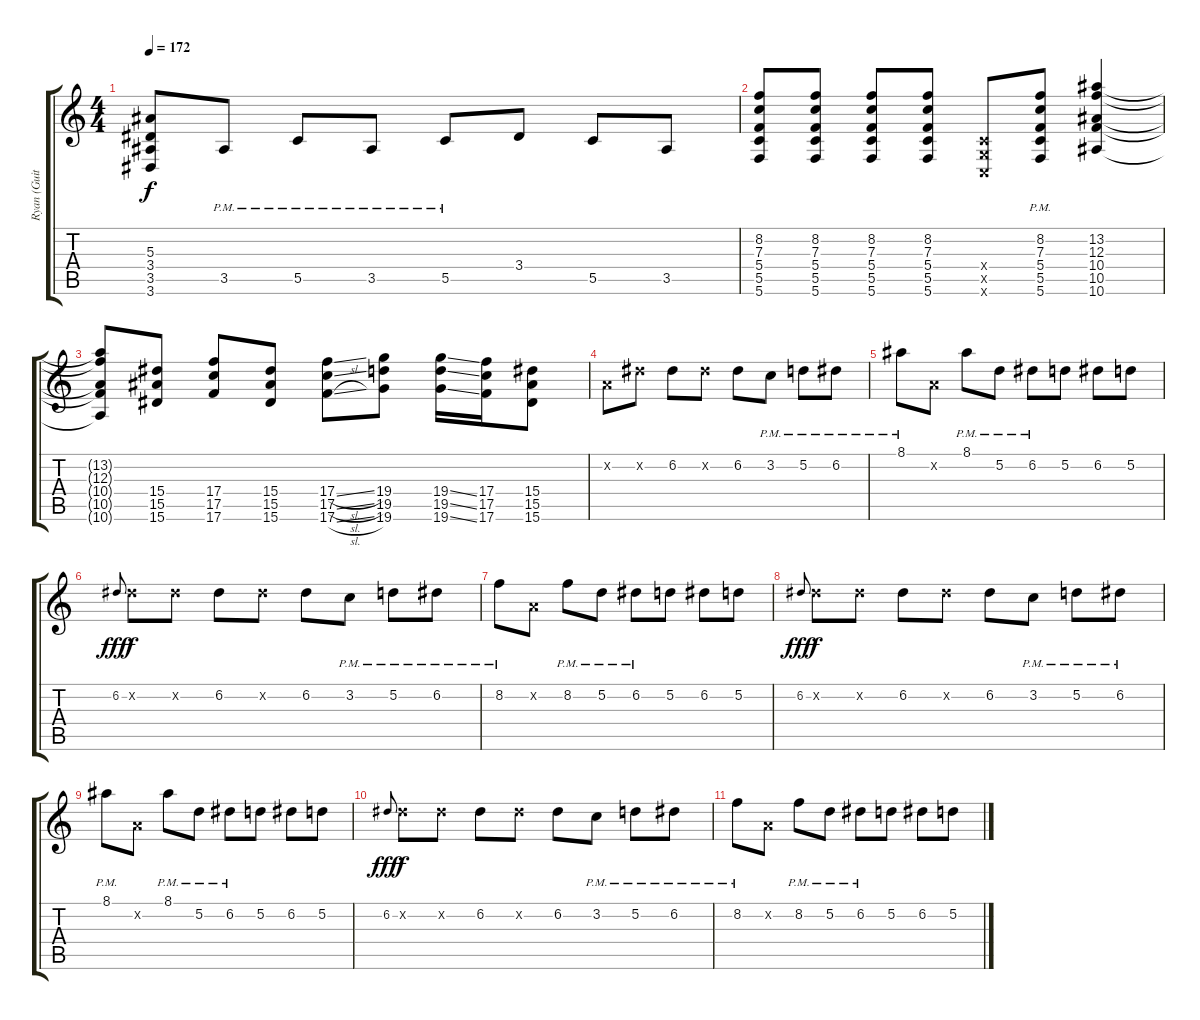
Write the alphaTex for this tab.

\track ("Ryan (Guitarra 2)" "Ryan (Guit") {instrument distortionguitar}
\staff {score tabs}
\tuning (D4 A3 F3 C3 G2 C2) {hide}
\ts (4 4)
\tempo 172
\clef g2
\ks c
(5.3{t} 3.4{t} 3.5{t} 3.6{t}).8{dy f} 3.5{pm}.8 5.5{pm}.8 3.5{pm}.8 5.5{pm}.8 3.4.8 5.5.8 3.5.8 |
(8.2 7.3 5.4 5.5 5.6).8 (8.2 7.3 5.4 5.5 5.6).8 (8.2 7.3 5.4 5.5 5.6).8 (8.2 7.3 5.4 5.5 5.6).8 (0.4{x} 0.5{x} 0.6{x}).8 (8.2{pm} 7.3{pm} 5.4{pm} 5.5{pm} 5.6{pm}).8 (13.2 12.3 10.4 10.5 10.6).4 |
(13.2{t} 12.3{t} 10.4{t} 10.5{t} 10.6{t}).8 (15.4 15.5 15.6).8 (17.4 17.5 17.6).8 (15.4 15.5 15.6).8 (17.4{sl} 17.5{sl} 17.6{sl}).8 (19.4 19.5 19.6).8 (19.4{ss} 19.5{ss} 19.6{ss}).16 (17.4 17.5 17.6).16 (15.4 15.5 15.6).8 |
0.2{x}.8{volume 6 instrument distortionguitar} 6.2{x}.8 6.2.8 6.2{x}.8 6.2.8 3.2{pm}.8 5.2{pm}.8 6.2{pm}.8 |
8.1{pm}.8 0.2{x}.8 8.1{pm}.8 5.2{pm}.8 6.2{pm}.8 5.2.8 6.2.8 5.2.8 |
6.2.8{gr onbeat dy fff} 6.2{x}.8{dy f} 6.2{x}.8 6.2.8 6.2{x}.8 6.2.8 3.2{pm}.8 5.2{pm}.8 6.2{pm}.8 |
8.2{pm}.8 0.2{x}.8 8.2{pm}.8 5.2{pm}.8 6.2{pm}.8 5.2.8 6.2.8 5.2.8 |
6.2.8{gr onbeat dy fff} 6.2{x}.8{dy f} 6.2{x}.8 6.2.8 6.2{x}.8 6.2.8 3.2{pm}.8 5.2{pm}.8 6.2{pm}.8 |
8.1{pm}.8 0.2{x}.8 8.1{pm}.8 5.2{pm}.8 6.2{pm}.8 5.2.8 6.2.8 5.2.8 |
6.2.8{gr onbeat dy fff} 6.2{x}.8{dy f} 6.2{x}.8 6.2.8 6.2{x}.8 6.2.8 3.2{pm}.8 5.2{pm}.8 6.2{pm}.8 |
8.2{pm}.8 0.2{x}.8 8.2{pm}.8 5.2{pm}.8 6.2{pm}.8 5.2.8 6.2.8 5.2.8
